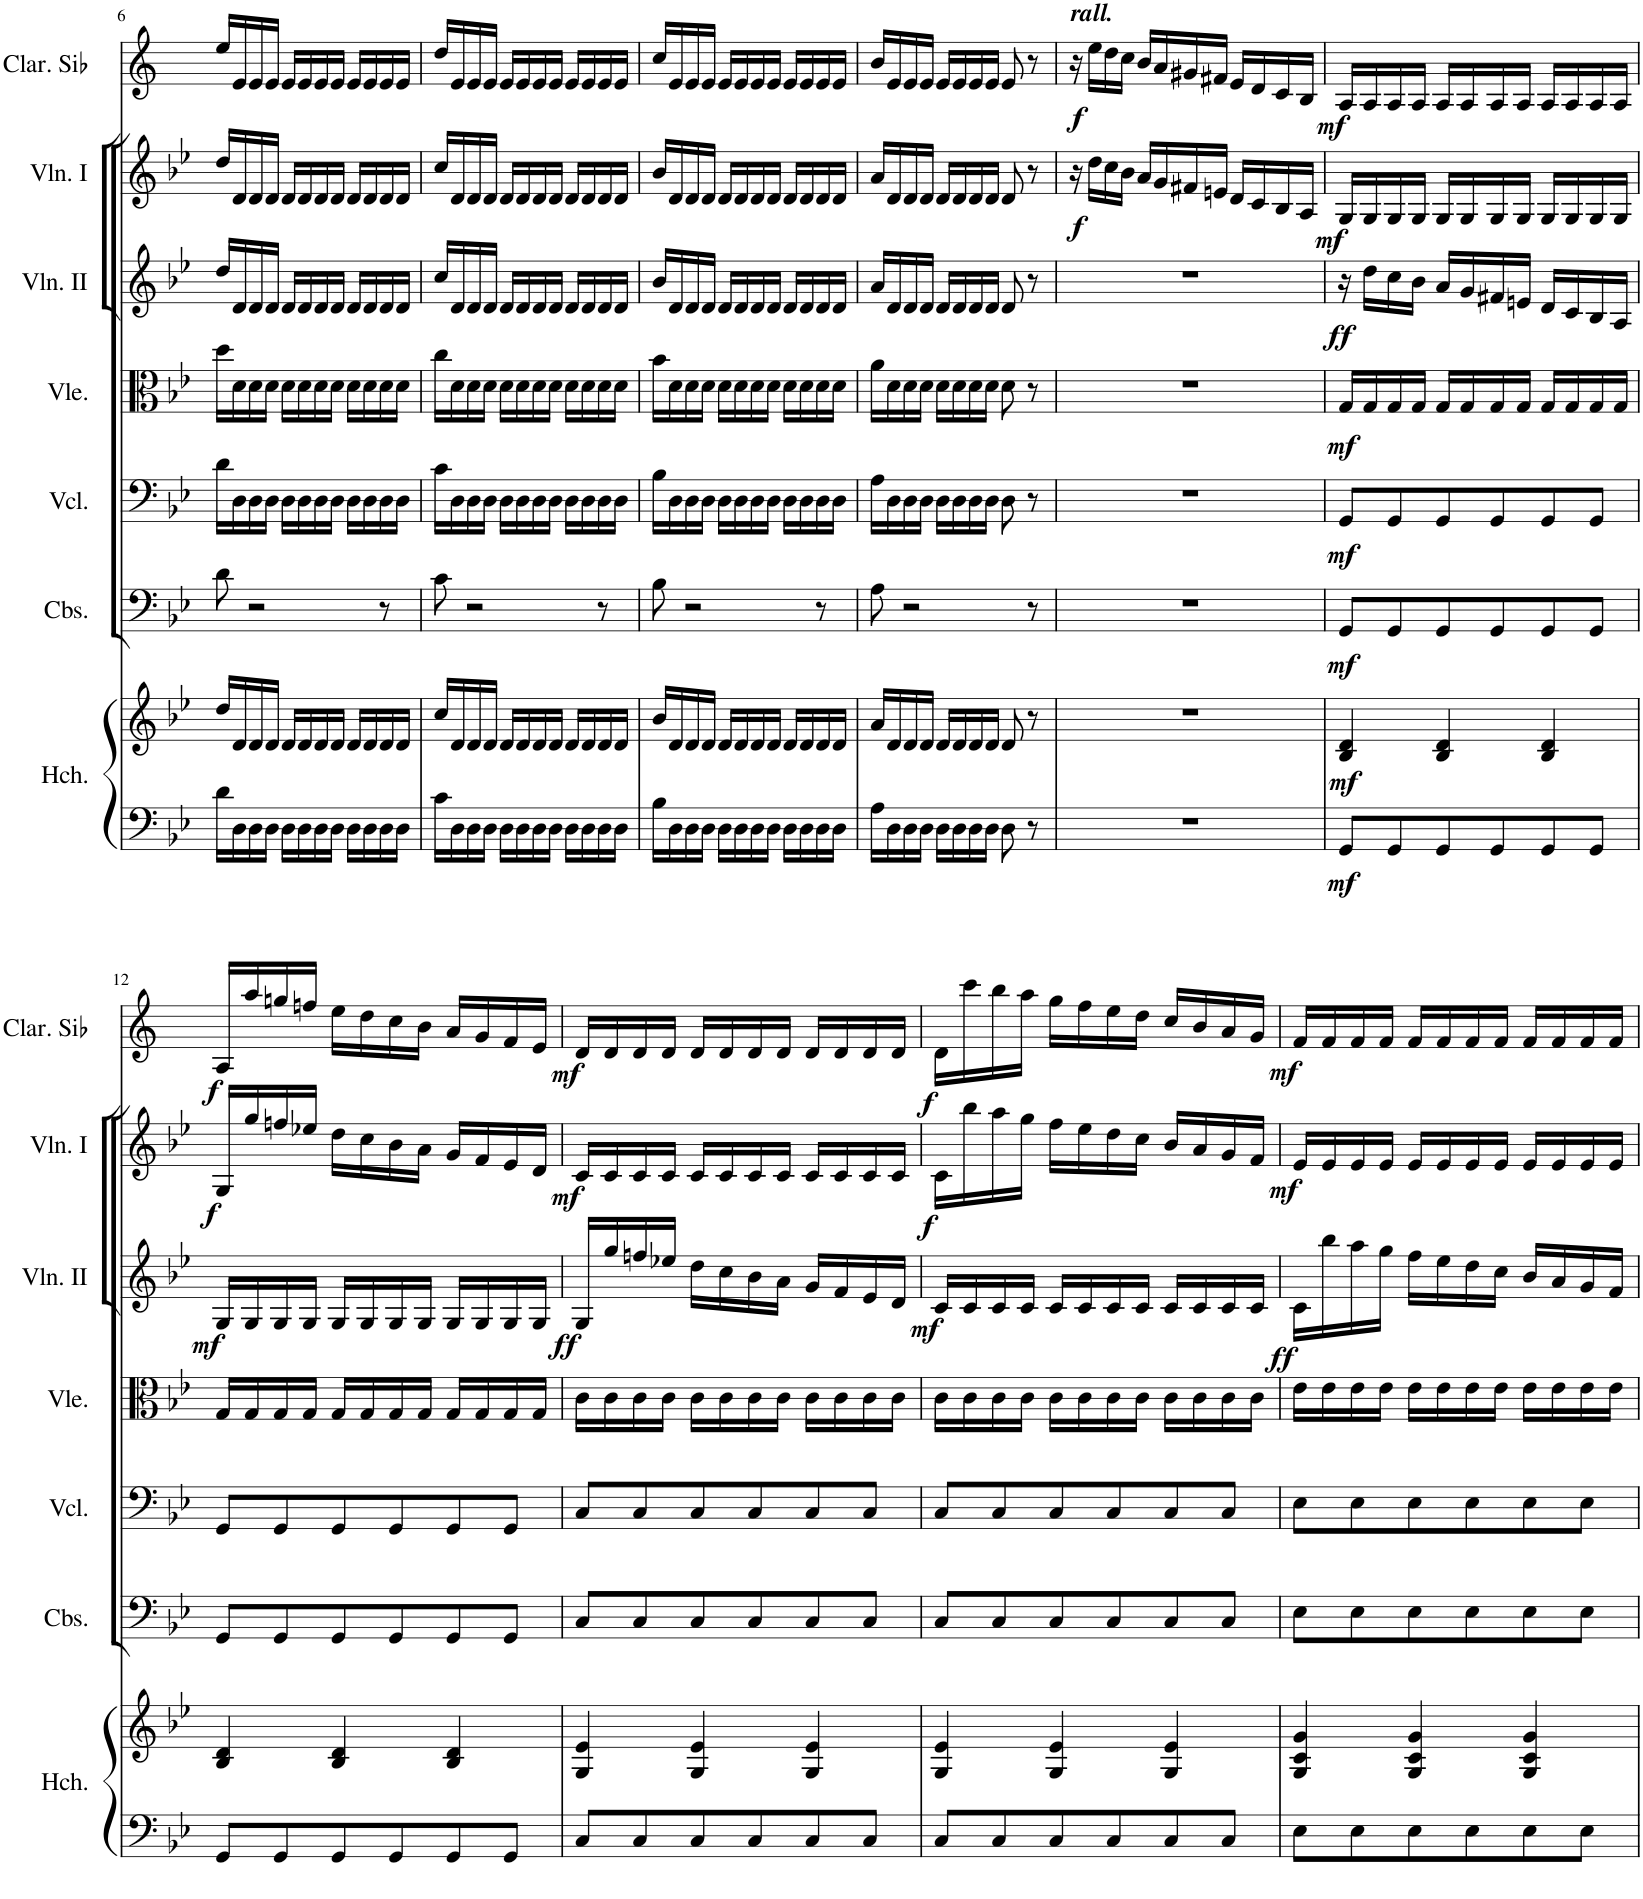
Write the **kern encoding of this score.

**kern	**kern	**dynam	**kern	**dynam	**kern	**dynam	**kern	**dynam	**kern	**dynam	**kern	**dynam	**kern	**dynam
*part7	*part7	*part7	*part6	*part6	*part5	*part5	*part4	*part4	*part3	*part3	*part2	*part2	*part1	*part1
*staff8	*staff7	*staff7/8	*staff6	*staff6	*staff5	*staff5	*staff4	*staff4	*staff3	*staff3	*staff2	*staff2	*staff1	*staff1
*I"Organ or Harpsichord	*	*	*I"Contrabassi	*	*I"Violoncelli	*	*I"Viole	*	*I"Violino II	*	*I"Violino I	*	*I"Clarinette en Sib	*
*I'Hch.	*	*	*I'Cbs.	*	*I'Vcl.	*	*I'Vle.	*	*I'Vln. II	*	*I'Vln. I	*	*I'Clar. Sib	*
!!LO:PB:g=z
*clefF4	*clefG2	*	*clefF4	*	*clefF4	*	*clefC3	*	*clefG2	*	*clefG2	*	*clefG2	*
*	*	*	*Trd7c12	*	*	*	*	*	*	*	*	*	*Trd1c2	*
*k[b-e-]	*k[b-e-]	*	*k[b-e-]	*	*k[b-e-]	*	*k[b-e-]	*	*k[b-e-]	*	*k[b-e-]	*	*k[]	*
*M3/4	*M3/4	*	*M3/4	*	*M3/4	*	*M3/4	*	*M3/4	*	*M3/4	*	*M3/4	*
=6	=6	=6	=6	=6	=6	=6	=6	=6	=6	=6	=6	=6	=6	=6
16d\LL	16dd/LL	.	8d\	.	16d\LL	.	16dd\LL	.	16dd/LL	.	16dd/LL	.	16ee/LL	.
16D\	16d/	.	.	.	16D\	.	16d\	.	16d/	.	16d/	.	16e/	.
16D\	16d/	.	2r	.	16D\	.	16d\	.	16d/	.	16d/	.	16e/	.
16D\JJ	16d/JJ	.	.	.	16D\JJ	.	16d\JJ	.	16d/JJ	.	16d/JJ	.	16e/JJ	.
16D\LL	16d/LL	.	.	.	16D\LL	.	16d\LL	.	16d/LL	.	16d/LL	.	16e/LL	.
16D\	16d/	.	.	.	16D\	.	16d\	.	16d/	.	16d/	.	16e/	.
16D\	16d/	.	.	.	16D\	.	16d\	.	16d/	.	16d/	.	16e/	.
16D\JJ	16d/JJ	.	.	.	16D\JJ	.	16d\JJ	.	16d/JJ	.	16d/JJ	.	16e/JJ	.
16D\LL	16d/LL	.	.	.	16D\LL	.	16d\LL	.	16d/LL	.	16d/LL	.	16e/LL	.
16D\	16d/	.	.	.	16D\	.	16d\	.	16d/	.	16d/	.	16e/	.
16D\	16d/	.	8r	.	16D\	.	16d\	.	16d/	.	16d/	.	16e/	.
16D\JJ	16d/JJ	.	.	.	16D\JJ	.	16d\JJ	.	16d/JJ	.	16d/JJ	.	16e/JJ	.
=7	=7	=7	=7	=7	=7	=7	=7	=7	=7	=7	=7	=7	=7	=7
16c\LL	16cc/LL	.	8c\	.	16c\LL	.	16cc\LL	.	16cc/LL	.	16cc/LL	.	16dd/LL	.
16D\	16d/	.	.	.	16D\	.	16d\	.	16d/	.	16d/	.	16e/	.
16D\	16d/	.	2r	.	16D\	.	16d\	.	16d/	.	16d/	.	16e/	.
16D\JJ	16d/JJ	.	.	.	16D\JJ	.	16d\JJ	.	16d/JJ	.	16d/JJ	.	16e/JJ	.
16D\LL	16d/LL	.	.	.	16D\LL	.	16d\LL	.	16d/LL	.	16d/LL	.	16e/LL	.
16D\	16d/	.	.	.	16D\	.	16d\	.	16d/	.	16d/	.	16e/	.
16D\	16d/	.	.	.	16D\	.	16d\	.	16d/	.	16d/	.	16e/	.
16D\JJ	16d/JJ	.	.	.	16D\JJ	.	16d\JJ	.	16d/JJ	.	16d/JJ	.	16e/JJ	.
16D\LL	16d/LL	.	.	.	16D\LL	.	16d\LL	.	16d/LL	.	16d/LL	.	16e/LL	.
16D\	16d/	.	.	.	16D\	.	16d\	.	16d/	.	16d/	.	16e/	.
16D\	16d/	.	8r	.	16D\	.	16d\	.	16d/	.	16d/	.	16e/	.
16D\JJ	16d/JJ	.	.	.	16D\JJ	.	16d\JJ	.	16d/JJ	.	16d/JJ	.	16e/JJ	.
=8	=8	=8	=8	=8	=8	=8	=8	=8	=8	=8	=8	=8	=8	=8
16B-\LL	16b-/LL	.	8B-\	.	16B-\LL	.	16b-\LL	.	16b-/LL	.	16b-/LL	.	16cc/LL	.
16D\	16d/	.	.	.	16D\	.	16d\	.	16d/	.	16d/	.	16e/	.
16D\	16d/	.	2r	.	16D\	.	16d\	.	16d/	.	16d/	.	16e/	.
16D\JJ	16d/JJ	.	.	.	16D\JJ	.	16d\JJ	.	16d/JJ	.	16d/JJ	.	16e/JJ	.
16D\LL	16d/LL	.	.	.	16D\LL	.	16d\LL	.	16d/LL	.	16d/LL	.	16e/LL	.
16D\	16d/	.	.	.	16D\	.	16d\	.	16d/	.	16d/	.	16e/	.
16D\	16d/	.	.	.	16D\	.	16d\	.	16d/	.	16d/	.	16e/	.
16D\JJ	16d/JJ	.	.	.	16D\JJ	.	16d\JJ	.	16d/JJ	.	16d/JJ	.	16e/JJ	.
16D\LL	16d/LL	.	.	.	16D\LL	.	16d\LL	.	16d/LL	.	16d/LL	.	16e/LL	.
16D\	16d/	.	.	.	16D\	.	16d\	.	16d/	.	16d/	.	16e/	.
16D\	16d/	.	8r	.	16D\	.	16d\	.	16d/	.	16d/	.	16e/	.
16D\JJ	16d/JJ	.	.	.	16D\JJ	.	16d\JJ	.	16d/JJ	.	16d/JJ	.	16e/JJ	.
=9	=9	=9	=9	=9	=9	=9	=9	=9	=9	=9	=9	=9	=9	=9
16A\LL	16a/LL	.	8A\	.	16A\LL	.	16a\LL	.	16a/LL	.	16a/LL	.	16b/LL	.
16D\	16d/	.	.	.	16D\	.	16d\	.	16d/	.	16d/	.	16e/	.
16D\	16d/	.	2r	.	16D\	.	16d\	.	16d/	.	16d/	.	16e/	.
16D\JJ	16d/JJ	.	.	.	16D\JJ	.	16d\JJ	.	16d/JJ	.	16d/JJ	.	16e/JJ	.
16D\LL	16d/LL	.	.	.	16D\LL	.	16d\LL	.	16d/LL	.	16d/LL	.	16e/LL	.
16D\	16d/	.	.	.	16D\	.	16d\	.	16d/	.	16d/	.	16e/	.
16D\	16d/	.	.	.	16D\	.	16d\	.	16d/	.	16d/	.	16e/	.
16D\JJ	16d/JJ	.	.	.	16D\JJ	.	16d\JJ	.	16d/JJ	.	16d/JJ	.	16e/JJ	.
8D\	8d/	.	.	.	8D\	.	8d\	.	8d/	.	8d/	.	8e/	.
8r	8r	.	8r	.	8r	.	8r	.	8r	.	8r	.	8r	.
=10	=10	=10	=10	=10	=10	=10	=10	=10	=10	=10	=10	=10	=10	=10
!	!	!	!	!	!	!	!	!	!	!	!	!	!LO:TX:a:Bi:t=rall.	!
!	!	!	!	!	!	!	!	!	!	!	!	!LO:DY:b	!	!LO:DY:b
2.r	2.r	.	2.r	.	2.r	.	2.r	.	2.r	.	16r	f	16r	f
.	.	.	.	.	.	.	.	.	.	.	16dd\LL	.	16ee\LL	.
.	.	.	.	.	.	.	.	.	.	.	16cc\	.	16dd\	.
.	.	.	.	.	.	.	.	.	.	.	16b-\JJ	.	16cc\JJ	.
.	.	.	.	.	.	.	.	.	.	.	16a/LL	.	16b/LL	.
.	.	.	.	.	.	.	.	.	.	.	16g/	.	16a/	.
.	.	.	.	.	.	.	.	.	.	.	16f#X/	.	16g#X/	.
.	.	.	.	.	.	.	.	.	.	.	16en/JJ	.	16f#X/JJ	.
.	.	.	.	.	.	.	.	.	.	.	16d/LL	.	16e/LL	.
.	.	.	.	.	.	.	.	.	.	.	16c/	.	16d/	.
.	.	.	.	.	.	.	.	.	.	.	16B-/	.	16c/	.
.	.	.	.	.	.	.	.	.	.	.	16A/JJ	.	16B/JJ	.
=11	=11	=11	=11	=11	=11	=11	=11	=11	=11	=11	=11	=11	=11	=11
!	!	!LO:DY:b=2	!	!	!	!	!	!	!	!	!	!	!	!
!	!	!LO:DY:n=1:b	!	!LO:DY:b	!	!LO:DY:b	!	!LO:DY:b	!	!LO:DY:b	!	!LO:DY:b	!	!LO:DY:b
8GG/L	4B-/ 4d/	mf mf	8GG/L	mf	8GG/L	mf	16G/LL	mf	16r	ff	16G/LL	mf	16A/LL	mf
.	.	.	.	.	.	.	16G/	.	16dd\LL	.	16G/	.	16A/	.
8GG/	.	.	8GG/	.	8GG/	.	16G/	.	16cc\	.	16G/	.	16A/	.
.	.	.	.	.	.	.	16G/JJ	.	16b-\JJ	.	16G/JJ	.	16A/JJ	.
8GG/	4B-/ 4d/	.	8GG/	.	8GG/	.	16G/LL	.	16a/LL	.	16G/LL	.	16A/LL	.
.	.	.	.	.	.	.	16G/	.	16g/	.	16G/	.	16A/	.
8GG/	.	.	8GG/	.	8GG/	.	16G/	.	16f#X/	.	16G/	.	16A/	.
.	.	.	.	.	.	.	16G/JJ	.	16en/JJ	.	16G/JJ	.	16A/JJ	.
8GG/	4B-/ 4d/	.	8GG/	.	8GG/	.	16G/LL	.	16d/LL	.	16G/LL	.	16A/LL	.
.	.	.	.	.	.	.	16G/	.	16c/	.	16G/	.	16A/	.
8GG/J	.	.	8GG/J	.	8GG/J	.	16G/	.	16B-/	.	16G/	.	16A/	.
.	.	.	.	.	.	.	16G/JJ	.	16A/JJ	.	16G/JJ	.	16A/JJ	.
!!LO:LB:g=z
=12	=12	=12	=12	=12	=12	=12	=12	=12	=12	=12	=12	=12	=12	=12
!	!	!	!	!	!	!	!	!	!	!LO:DY:b	!	!LO:DY:b	!	!LO:DY:b
8GG/L	4B-/ 4d/	.	8GG/L	.	8GG/L	.	16G/LL	.	16G/LL	mf	16G/LL	f	16A/LL	f
.	.	.	.	.	.	.	16G/	.	16G/	.	16gg/	.	16aa/	.
8GG/	.	.	8GG/	.	8GG/	.	16G/	.	16G/	.	16ffn/	.	16ggn/	.
.	.	.	.	.	.	.	16G/JJ	.	16G/JJ	.	16ee-X/JJ	.	16ffn/JJ	.
8GG/	4B-/ 4d/	.	8GG/	.	8GG/	.	16G/LL	.	16G/LL	.	16dd\LL	.	16ee\LL	.
.	.	.	.	.	.	.	16G/	.	16G/	.	16cc\	.	16dd\	.
8GG/	.	.	8GG/	.	8GG/	.	16G/	.	16G/	.	16b-\	.	16cc\	.
.	.	.	.	.	.	.	16G/JJ	.	16G/JJ	.	16a\JJ	.	16b\JJ	.
8GG/	4B-/ 4d/	.	8GG/	.	8GG/	.	16G/LL	.	16G/LL	.	16g/LL	.	16a/LL	.
.	.	.	.	.	.	.	16G/	.	16G/	.	16f/	.	16g/	.
8GG/J	.	.	8GG/J	.	8GG/J	.	16G/	.	16G/	.	16e-/	.	16f/	.
.	.	.	.	.	.	.	16G/JJ	.	16G/JJ	.	16d/JJ	.	16e/JJ	.
=13	=13	=13	=13	=13	=13	=13	=13	=13	=13	=13	=13	=13	=13	=13
!	!	!	!	!	!	!	!	!	!	!LO:DY:b	!	!LO:DY:b	!	!LO:DY:b
8C/L	4G/ 4e-/	.	8C/L	.	8C/L	.	16c\LL	.	16G/LL	ff	16c/LL	mf	16d/LL	mf
.	.	.	.	.	.	.	16c\	.	16gg/	.	16c/	.	16d/	.
8C/	.	.	8C/	.	8C/	.	16c\	.	16ffn/	.	16c/	.	16d/	.
.	.	.	.	.	.	.	16c\JJ	.	16ee-X/JJ	.	16c/JJ	.	16d/JJ	.
8C/	4G/ 4e-/	.	8C/	.	8C/	.	16c\LL	.	16dd\LL	.	16c/LL	.	16d/LL	.
.	.	.	.	.	.	.	16c\	.	16cc\	.	16c/	.	16d/	.
8C/	.	.	8C/	.	8C/	.	16c\	.	16b-\	.	16c/	.	16d/	.
.	.	.	.	.	.	.	16c\JJ	.	16a\JJ	.	16c/JJ	.	16d/JJ	.
8C/	4G/ 4e-/	.	8C/	.	8C/	.	16c\LL	.	16g/LL	.	16c/LL	.	16d/LL	.
.	.	.	.	.	.	.	16c\	.	16f/	.	16c/	.	16d/	.
8C/J	.	.	8C/J	.	8C/J	.	16c\	.	16e-/	.	16c/	.	16d/	.
.	.	.	.	.	.	.	16c\JJ	.	16d/JJ	.	16c/JJ	.	16d/JJ	.
=14	=14	=14	=14	=14	=14	=14	=14	=14	=14	=14	=14	=14	=14	=14
!	!	!	!	!	!	!	!	!	!	!LO:DY:b	!	!LO:DY:b	!	!LO:DY:b
8C/L	4G/ 4e-/	.	8C/L	.	8C/L	.	16c\LL	.	16c/LL	mf	16c\LL	f	16d\LL	f
.	.	.	.	.	.	.	16c\	.	16c/	.	16bb-\	.	16ccc\	.
8C/	.	.	8C/	.	8C/	.	16c\	.	16c/	.	16aa\	.	16bb\	.
.	.	.	.	.	.	.	16c\JJ	.	16c/JJ	.	16gg\JJ	.	16aa\JJ	.
8C/	4G/ 4e-/	.	8C/	.	8C/	.	16c\LL	.	16c/LL	.	16ff\LL	.	16gg\LL	.
.	.	.	.	.	.	.	16c\	.	16c/	.	16ee-\	.	16ff\	.
8C/	.	.	8C/	.	8C/	.	16c\	.	16c/	.	16dd\	.	16ee\	.
.	.	.	.	.	.	.	16c\JJ	.	16c/JJ	.	16cc\JJ	.	16dd\JJ	.
8C/	4G/ 4e-/	.	8C/	.	8C/	.	16c\LL	.	16c/LL	.	16b-/LL	.	16cc/LL	.
.	.	.	.	.	.	.	16c\	.	16c/	.	16a/	.	16b/	.
8C/J	.	.	8C/J	.	8C/J	.	16c\	.	16c/	.	16g/	.	16a/	.
.	.	.	.	.	.	.	16c\JJ	.	16c/JJ	.	16f/JJ	.	16g/JJ	.
=15	=15	=15	=15	=15	=15	=15	=15	=15	=15	=15	=15	=15	=15	=15
!	!	!	!	!	!	!	!	!	!	!LO:DY:b	!	!LO:DY:b	!	!LO:DY:b
8E-\L	4G/ 4c/ 4g/	.	8E-\L	.	8E-\L	.	16e-\LL	.	16c\LL	ff	16e-/LL	mf	16f/LL	mf
.	.	.	.	.	.	.	16e-\	.	16bb-\	.	16e-/	.	16f/	.
8E-\	.	.	8E-\	.	8E-\	.	16e-\	.	16aa\	.	16e-/	.	16f/	.
.	.	.	.	.	.	.	16e-\JJ	.	16gg\JJ	.	16e-/JJ	.	16f/JJ	.
8E-\	4G/ 4c/ 4g/	.	8E-\	.	8E-\	.	16e-\LL	.	16ff\LL	.	16e-/LL	.	16f/LL	.
.	.	.	.	.	.	.	16e-\	.	16ee-\	.	16e-/	.	16f/	.
8E-\	.	.	8E-\	.	8E-\	.	16e-\	.	16dd\	.	16e-/	.	16f/	.
.	.	.	.	.	.	.	16e-\JJ	.	16cc\JJ	.	16e-/JJ	.	16f/JJ	.
8E-\	4G/ 4c/ 4g/	.	8E-\	.	8E-\	.	16e-\LL	.	16b-/LL	.	16e-/LL	.	16f/LL	.
.	.	.	.	.	.	.	16e-\	.	16a/	.	16e-/	.	16f/	.
8E-\J	.	.	8E-\J	.	8E-\J	.	16e-\	.	16g/	.	16e-/	.	16f/	.
.	.	.	.	.	.	.	16e-\JJ	.	16f/JJ	.	16e-/JJ	.	16f/JJ	.
=	=	=	=	=	=	=	=	=	=	=	=	=	=	=
*-	*-	*-	*-	*-	*-	*-	*-	*-	*-	*-	*-	*-	*-	*-
